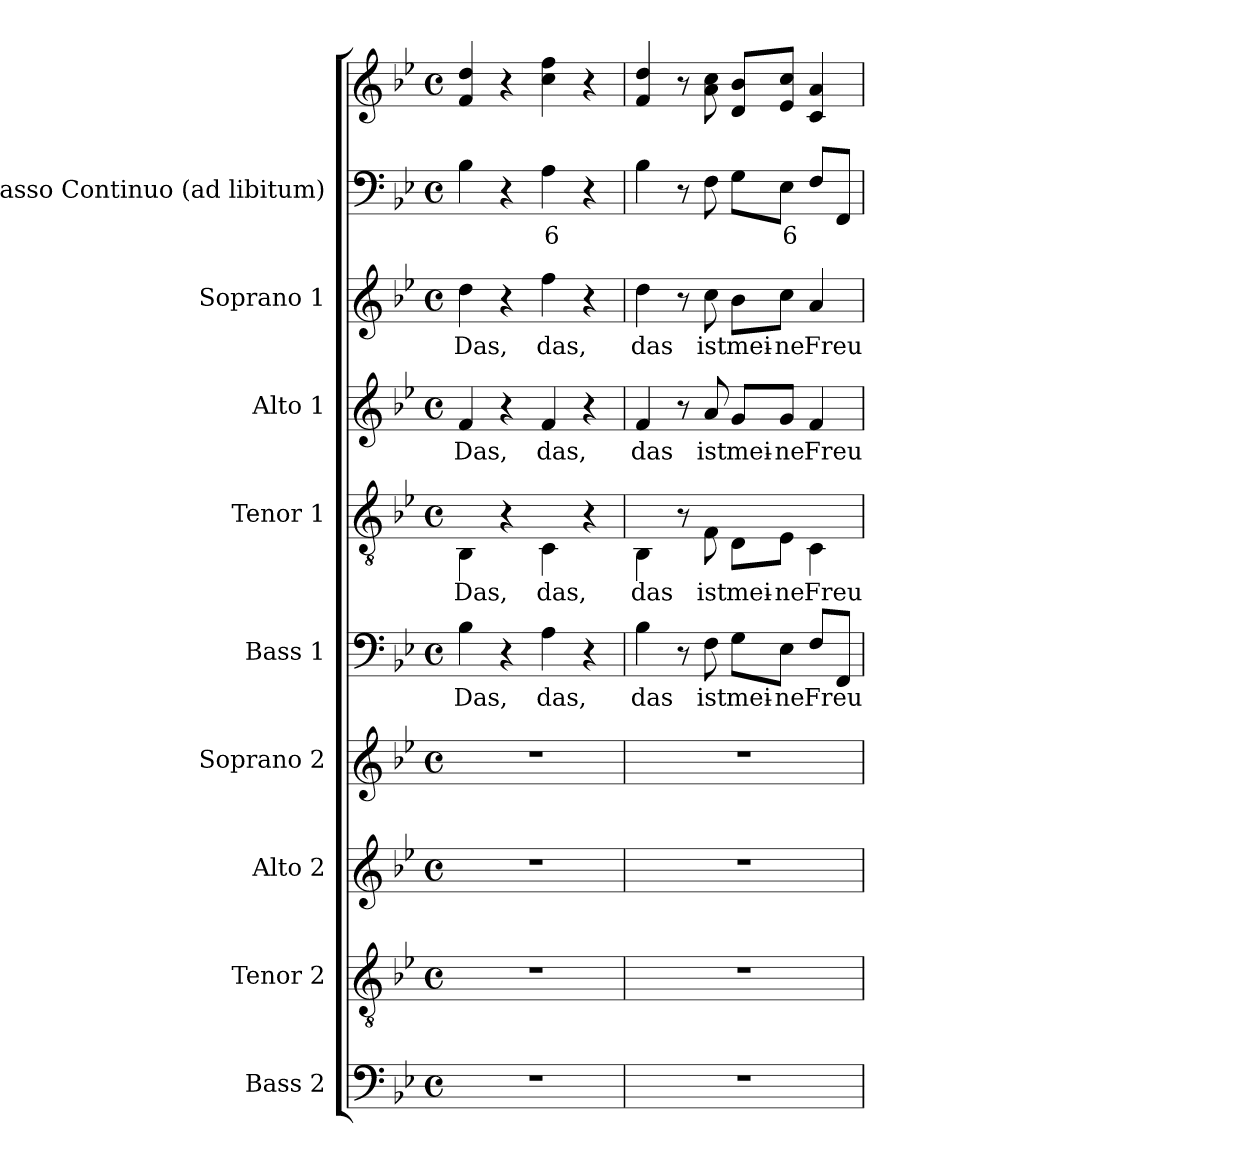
**kern	**kern	**kern	**kern	**kern	**text	**kern	**text	**kern	**text	**kern	**text	**kern	**text	**kern
*part9	*part8	*part7	*part6	*part5	*part5	*part4	*part4	*part3	*part3	*part2	*part2	*part1	*part1	*part1
*staff10	*staff9	*staff8	*staff7	*staff6	*staff6	*staff5	*staff5	*staff4	*staff4	*staff3	*staff3	*staff2	*staff2	*staff1
*I"Bass 2	*I"Tenor 2	*I"Alto 2	*I"Soprano 2	*I"Bass 1	*	*I"Tenor 1	*	*I"Alto 1	*	*I"Soprano 1	*	*I"Basso Continuo    (ad libitum)	*	*
*I'Bass 2	*I'Tenor 2	*I'Alto 2	*I'Soprano 2	*I'Bass 1	*	*I'Tenor 1	*	*I'Alto 1	*	*I'Soprano 1	*	*I'Basso Continuo    (ad libitum)	*	*
!!LO:PB:g=z
*clefF4	*clefGv2	*clefG2	*clefG2	*clefF4	*	*clefGv2	*	*clefG2	*	*clefG2	*	*clefF4	*	*clefG2
*k[b-e-]	*k[b-e-]	*k[b-e-]	*k[b-e-]	*k[b-e-]	*	*k[b-e-]	*	*k[b-e-]	*	*k[b-e-]	*	*k[b-e-]	*	*k[b-e-]
*B-:	*B-:	*B-:	*B-:	*B-:	*	*B-:	*	*B-:	*	*B-:	*	*B-:	*	*B-:
*M4/4	*M4/4	*M4/4	*M4/4	*M4/4	*	*M4/4	*	*M4/4	*	*M4/4	*	*M4/4	*	*M4/4
*met(c)	*met(c)	*met(c)	*met(c)	*met(c)	*	*met(c)	*	*met(c)	*	*met(c)	*	*met(c)	*	*met(c)
=1	=1	=1	=1	=1	=1	=1	=1	=1	=1	=1	=1	=1	=1	=1
!	!	!	!	!	!LO:LY:b:color=#000000	!	!	!	!	!	!	!	!	!
!	!	!	!	!	!	!	!LO:LY:b:color=#000000	!	!	!	!	!	!	!
!	!	!	!	!	!	!	!	!	!LO:LY:b:color=#000000	!	!	!	!	!
!	!	!	!	!	!	!	!	!	!	!	!LO:LY:b:color=#000000	!	!	!
1r	1r	1r	1r	4B-i\	Das,	4BB-i\	Das,	4fi/	Das,	4ddi\	Das,	4B-i\	.	4fi/ 4ddi
.	.	.	.	4r	.	4r	.	4r	.	4r	.	4r	.	4r
!	!	!	!	!	!LO:LY:b:color=#000000	!	!	!	!	!	!	!	!	!
!	!	!	!	!	!	!	!LO:LY:b:color=#000000	!	!	!	!	!	!	!
!	!	!	!	!	!	!	!	!	!LO:LY:b:color=#000000	!	!	!	!	!
!	!	!	!	!	!	!	!	!	!	!	!LO:LY:b:color=#000000	!	!	!
!	!	!	!	!	!	!	!	!	!	!	!	!	!LO:LY:b:color=#000000	!
.	.	.	.	4Ai\	das,	4Ci\	das,	4fi/	das,	4ffi\	das,	4Ai\	6	4cci\ 4ffi
.	.	.	.	4r	.	4r	.	4r	.	4r	.	4r	.	4r
=2	=2	=2	=2	=2	=2	=2	=2	=2	=2	=2	=2	=2	=2	=2
!	!	!	!	!	!LO:LY:b:color=#000000	!	!	!	!	!	!	!	!	!
!	!	!	!	!	!	!	!LO:LY:b:color=#000000	!	!	!	!	!	!	!
!	!	!	!	!	!	!	!	!	!LO:LY:b:color=#000000	!	!	!	!	!
!	!	!	!	!	!	!	!	!	!	!	!LO:LY:b:color=#000000	!	!	!
1r	1r	1r	1r	4B-i\	das	4BB-i\	das	4fi/	das	4ddi\	das	4B-i\	.	4fi/ 4ddi
.	.	.	.	8r	.	8r	.	8r	.	8r	.	8r	.	8r
!	!	!	!	!	!LO:LY:b:color=#000000	!	!	!	!	!	!	!	!	!
!	!	!	!	!	!	!	!LO:LY:b:color=#000000	!	!	!	!	!	!	!
!	!	!	!	!	!	!	!	!	!LO:LY:b:color=#000000	!	!	!	!	!
!	!	!	!	!	!	!	!	!	!	!	!LO:LY:b:color=#000000	!	!	!
.	.	.	.	8Fi\	ist	8Fi\	ist	8ai/	ist	8cci\	ist	8Fi\	.	8ai\ 8cci
!	!	!	!	!	!LO:LY:b:color=#000000	!	!	!	!	!	!	!	!	!
!	!	!	!	!	!	!	!LO:LY:b:color=#000000	!	!	!	!	!	!	!
!	!	!	!	!	!	!	!	!	!LO:LY:b:color=#000000	!	!	!	!	!
!	!	!	!	!	!	!	!	!	!	!	!LO:LY:b:color=#000000	!	!	!
.	.	.	.	8Gi\L	mei-	8Di\L	mei-	8gi/L	mei-	8b-i\L	mei-	8Gi\L	.	8di/ 8b-i/L
!	!	!	!	!	!LO:LY:b:color=#000000	!	!	!	!	!	!	!	!	!
!	!	!	!	!	!	!	!LO:LY:b:color=#000000	!	!	!	!	!	!	!
!	!	!	!	!	!	!	!	!	!LO:LY:b:color=#000000	!	!	!	!	!
!	!	!	!	!	!	!	!	!	!	!	!LO:LY:b:color=#000000	!	!	!
!	!	!	!	!	!	!	!	!	!	!	!	!	!LO:LY:b:color=#000000	!
.	.	.	.	8E-i\J	-ne	8E-i\J	-ne	8gi/J	-ne	8cci\J	-ne	8E-i\J	6	8e-i/ 8cci/J
!	!	!	!	!	!LO:LY:b:color=#000000	!	!	!	!	!	!	!	!	!
!	!	!	!	!	!	!	!LO:LY:b:color=#000000	!	!	!	!	!	!	!
!	!	!	!	!	!	!	!	!	!LO:LY:b:color=#000000	!	!	!	!	!
!	!	!	!	!	!	!	!	!	!	!	!LO:LY:b:color=#000000	!	!	!
.	.	.	.	8Fi/L	Freu-	4Ci\	Freu-	4fi/	Freu-	4ai/	Freu-	8Fi/L	.	4ci/ 4ai
.	.	.	.	8FFi/J	.	.	.	.	.	.	.	8FFi/J	.	.
=	=	=	=	=	=	=	=	=	=	=	=	=	=	=
*-	*-	*-	*-	*-	*-	*-	*-	*-	*-	*-	*-	*-	*-	*-
